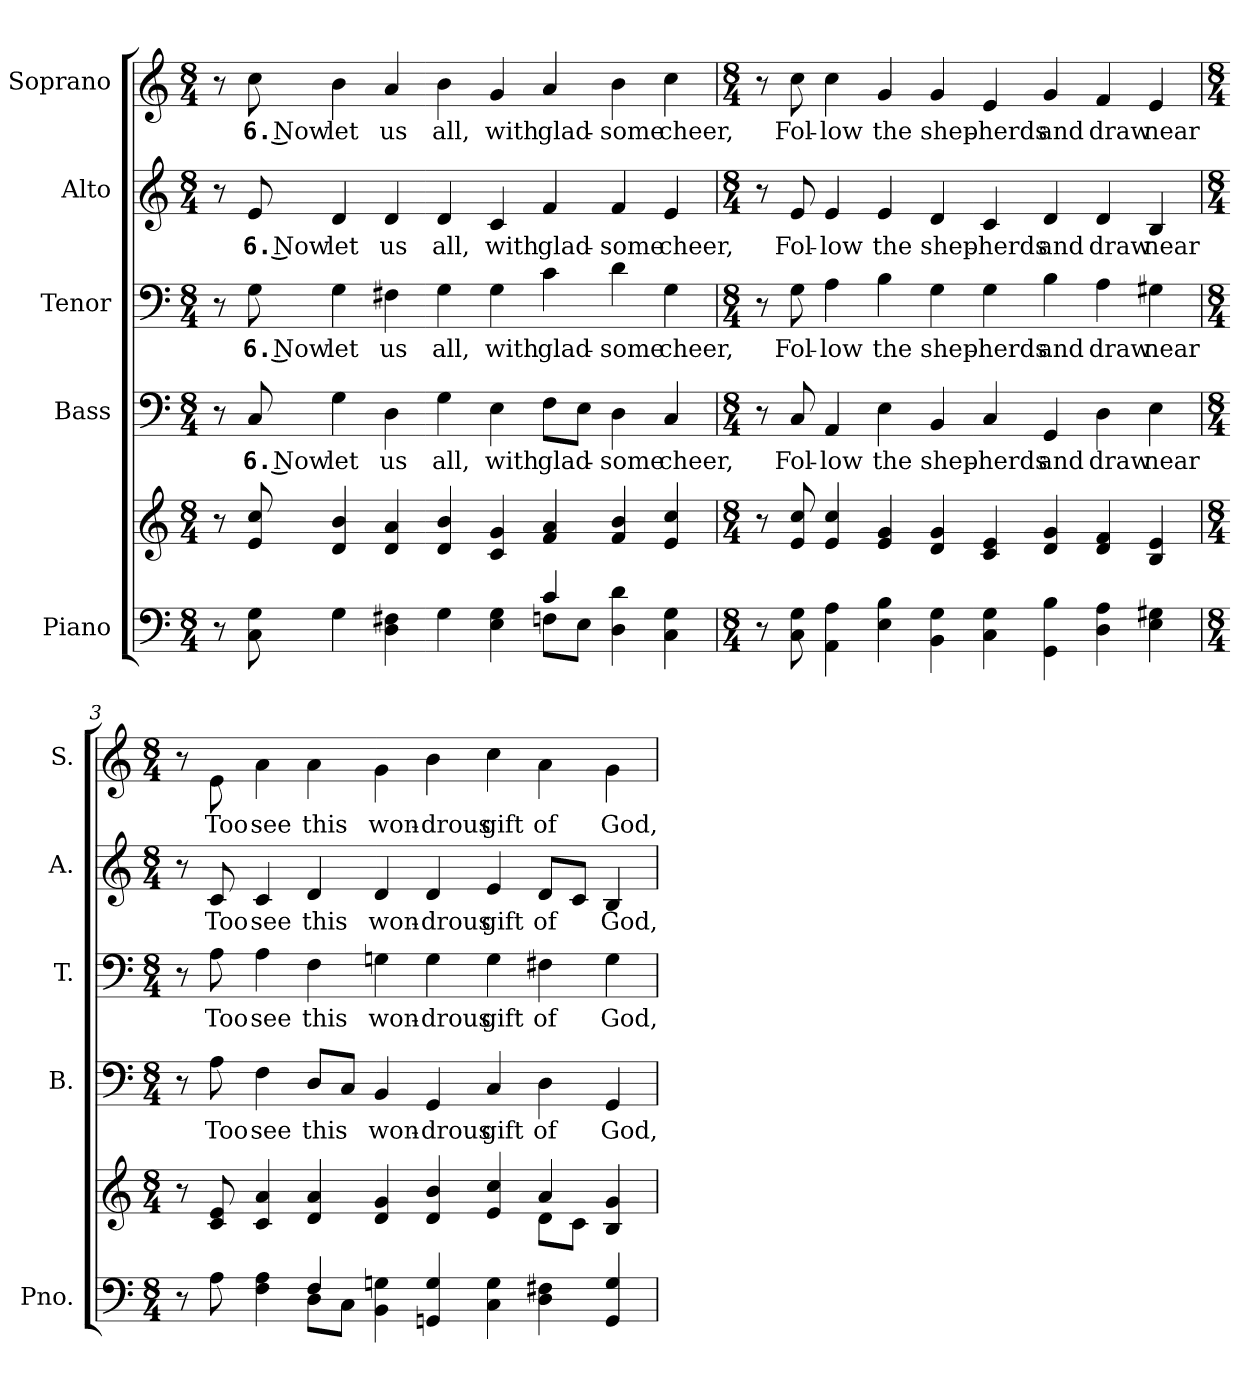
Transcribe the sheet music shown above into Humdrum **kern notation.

**kern	**kern	**kern	**text	**kern	**text	**kern	**text	**kern	**text
*part5	*part5	*part4	*part4	*part3	*part3	*part2	*part2	*part1	*part1
*staff6	*staff5	*staff4	*staff4	*staff3	*staff3	*staff2	*staff2	*staff1	*staff1
*I"Piano	*	*I"Bass	*	*I"Tenor	*	*I"Alto	*	*I"Soprano	*
*I'Pno.	*	*I'B.	*	*I'T.	*	*I'A.	*	*I'S.	*
!!LO:PB:g=z
*clefF4	*clefG2	*clefF4	*	*clefF4	*	*clefG2	*	*clefG2	*
*k[]	*k[]	*k[]	*	*k[]	*	*k[]	*	*k[]	*
*C:	*C:	*C:	*	*C:	*	*C:	*	*C:	*
*M8/4	*M8/4	*M8/4	*	*M8/4	*	*M8/4	*	*M8/4	*
*MM130	*MM130	*MM130	*	*MM130	*	*MM130	*	*MM130	*
=1	=1	=1	=1	=1	=1	=1	=1	=1	=1
*^	*	*	*	*	*	*	*	*	*
8r	1ryy	8r	8r	.	8r	.	8r	.	8r	.
!	!	!	!	!LO:LY:b:color=#000000	!	!	!	!	!	!
!	!	!	!	!	!	!LO:LY:b:color=#000000	!	!	!	!
!	!	!	!	!	!	!	!	!LO:LY:b:color=#000000	!	!
!	!	!	!	!	!	!	!	!	!	!LO:LY:b:color=#000000
8Ci\ 8Gi	.	8ei/ 8cci	8Ci/	6. Now	8Gi\	6. Now	8ei/	6. Now	8cci\	6. Now
!	!	!	!	!LO:LY:b:color=#000000	!	!	!	!	!	!
!	!	!	!	!	!	!LO:LY:b:color=#000000	!	!	!	!
!	!	!	!	!	!	!	!	!LO:LY:b:color=#000000	!	!
!	!	!	!	!	!	!	!	!	!	!LO:LY:b:color=#000000
4Gi\	.	4di/ 4bi	4Gi\	let	4Gi\	let	4di/	let	4bi\	let
!	!	!	!	!LO:LY:b:color=#000000	!	!	!	!	!	!
!	!	!	!	!	!	!LO:LY:b:color=#000000	!	!	!	!
!	!	!	!	!	!	!	!	!LO:LY:b:color=#000000	!	!
!	!	!	!	!	!	!	!	!	!	!LO:LY:b:color=#000000
4Di\ 4F#Xi	.	4di/ 4ai	4Di\	us	4F#Xi\	us	4di/	us	4ai/	us
!	!	!	!	!LO:LY:b:color=#000000	!	!	!	!	!	!
!	!	!	!	!	!	!LO:LY:b:color=#000000	!	!	!	!
!	!	!	!	!	!	!	!	!LO:LY:b:color=#000000	!	!
!	!	!	!	!	!	!	!	!	!	!LO:LY:b:color=#000000
4Gi\	.	4di/ 4bi	4Gi\	all,	4Gi\	all,	4di/	all,	4bi\	all,
!	!	!	!	!LO:LY:b:color=#000000	!	!	!	!	!	!
!	!	!	!	!	!	!LO:LY:b:color=#000000	!	!	!	!
!	!	!	!	!	!	!	!	!LO:LY:b:color=#000000	!	!
!	!	!	!	!	!	!	!	!	!	!LO:LY:b:color=#000000
4Ei\ 4Gi	4ryy	4ci/ 4gi	4Ei\	with	4Gi\	with	4ci/	with	4gi/	with
!	!	!	!	!LO:LY:b:color=#000000	!	!	!	!	!	!
!	!	!	!	!	!	!LO:LY:b:color=#000000	!	!	!	!
!	!	!	!	!	!	!	!	!LO:LY:b:color=#000000	!	!
!	!	!	!	!	!	!	!	!	!	!LO:LY:b:color=#000000
4ci/	8Fni\L	4fi/ 4ai	8Fi\L	glad-	4ci\	glad-	4fi/	glad-	4ai/	glad-
.	8Ei\J	.	8Ei\J	.	.	.	.	.	.	.
!	!	!	!	!LO:LY:b:color=#000000	!	!	!	!	!	!
!	!	!	!	!	!	!LO:LY:b:color=#000000	!	!	!	!
!	!	!	!	!	!	!	!	!LO:LY:b:color=#000000	!	!
!	!	!	!	!	!	!	!	!	!	!LO:LY:b:color=#000000
4Di\ 4di	2ryy	4fi/ 4bi	4Di\	-some	4di\	-some	4fi/	-some	4bi\	-some
!	!	!	!	!LO:LY:b:color=#000000	!	!	!	!	!	!
!	!	!	!	!	!	!LO:LY:b:color=#000000	!	!	!	!
!	!	!	!	!	!	!	!	!LO:LY:b:color=#000000	!	!
!	!	!	!	!	!	!	!	!	!	!LO:LY:b:color=#000000
4Ci\ 4Gi	.	4ei/ 4cci	4Ci/	cheer,	4Gi\	cheer,	4ei/	cheer,	4cci\	cheer,
*v	*v	*	*	*	*	*	*	*	*	*
!!LO:PB:g=z
=2	=2	=2	=2	=2	=2	=2	=2	=2	=2
*M8/4	*M8/4	*M8/4	*	*M8/4	*	*M8/4	*	*M8/4	*
8r	8r	8r	.	8r	.	8r	.	8r	.
!	!	!	!LO:LY:b:color=#000000	!	!	!	!	!	!
!	!	!	!	!	!LO:LY:b:color=#000000	!	!	!	!
!	!	!	!	!	!	!	!LO:LY:b:color=#000000	!	!
!	!	!	!	!	!	!	!	!	!LO:LY:b:color=#000000
8Ci\ 8Gi	8ei/ 8cci	8Ci/	Fol-	8Gi\	Fol-	8ei/	Fol-	8cci\	Fol-
!	!	!	!LO:LY:b:color=#000000	!	!	!	!	!	!
!	!	!	!	!	!LO:LY:b:color=#000000	!	!	!	!
!	!	!	!	!	!	!	!LO:LY:b:color=#000000	!	!
!	!	!	!	!	!	!	!	!	!LO:LY:b:color=#000000
4AAi\ 4Ai	4ei/ 4cci	4AAi/	-low	4Ai\	-low	4ei/	-low	4cci\	-low
!	!	!	!LO:LY:b:color=#000000	!	!	!	!	!	!
!	!	!	!	!	!LO:LY:b:color=#000000	!	!	!	!
!	!	!	!	!	!	!	!LO:LY:b:color=#000000	!	!
!	!	!	!	!	!	!	!	!	!LO:LY:b:color=#000000
4Ei\ 4Bi	4ei/ 4gi	4Ei\	the	4Bi\	the	4ei/	the	4gi/	the
!	!	!	!LO:LY:b:color=#000000	!	!	!	!	!	!
!	!	!	!	!	!LO:LY:b:color=#000000	!	!	!	!
!	!	!	!	!	!	!	!LO:LY:b:color=#000000	!	!
!	!	!	!	!	!	!	!	!	!LO:LY:b:color=#000000
4BBi\ 4Gi	4di/ 4gi	4BBi/	shep-	4Gi\	shep-	4di/	shep-	4gi/	shep-
!	!	!	!LO:LY:b:color=#000000	!	!	!	!	!	!
!	!	!	!	!	!LO:LY:b:color=#000000	!	!	!	!
!	!	!	!	!	!	!	!LO:LY:b:color=#000000	!	!
!	!	!	!	!	!	!	!	!	!LO:LY:b:color=#000000
4Ci\ 4Gi	4ci/ 4ei	4Ci/	-herds	4Gi\	-herds	4ci/	-herds	4ei/	-herds
!	!	!	!LO:LY:b:color=#000000	!	!	!	!	!	!
!	!	!	!	!	!LO:LY:b:color=#000000	!	!	!	!
!	!	!	!	!	!	!	!LO:LY:b:color=#000000	!	!
!	!	!	!	!	!	!	!	!	!LO:LY:b:color=#000000
4GGi\ 4Bi	4di/ 4gi	4GGi/	and	4Bi\	and	4di/	and	4gi/	and
!	!	!	!LO:LY:b:color=#000000	!	!	!	!	!	!
!	!	!	!	!	!LO:LY:b:color=#000000	!	!	!	!
!	!	!	!	!	!	!	!LO:LY:b:color=#000000	!	!
!	!	!	!	!	!	!	!	!	!LO:LY:b:color=#000000
4Di\ 4Ai	4di/ 4fi	4Di\	draw	4Ai\	draw	4di/	draw	4fi/	draw
!	!	!	!LO:LY:b:color=#000000	!	!	!	!	!	!
!	!	!	!	!	!LO:LY:b:color=#000000	!	!	!	!
!	!	!	!	!	!	!	!LO:LY:b:color=#000000	!	!
!	!	!	!	!	!	!	!	!	!LO:LY:b:color=#000000
4Ei\ 4G#Xi	4Bi/ 4ei	4Ei\	near	4G#Xi\	near	4Bi/	near	4ei/	near
!!LO:PB:g=z
=3	=3	=3	=3	=3	=3	=3	=3	=3	=3
*M8/4	*M8/4	*M8/4	*	*M8/4	*	*M8/4	*	*M8/4	*
*^	*^	*	*	*	*	*	*	*	*
8r	2ryy	8r	1ryy	8r	.	8r	.	8r	.	8r	.
!	!	!	!	!	!LO:LY:b:color=#000000	!	!	!	!	!	!
!	!	!	!	!	!	!	!LO:LY:b:color=#000000	!	!	!	!
!	!	!	!	!	!	!	!	!	!LO:LY:b:color=#000000	!	!
!	!	!	!	!	!	!	!	!	!	!	!LO:LY:b:color=#000000
8Ai\	.	8ci/ 8ei	.	8Ai\	Too	8Ai\	Too	8ci/	Too	8ei\	Too
!	!	!	!	!	!LO:LY:b:color=#000000	!	!	!	!	!	!
!	!	!	!	!	!	!	!LO:LY:b:color=#000000	!	!	!	!
!	!	!	!	!	!	!	!	!	!LO:LY:b:color=#000000	!	!
!	!	!	!	!	!	!	!	!	!	!	!LO:LY:b:color=#000000
4Fi\ 4Ai	.	4ci/ 4ai	.	4Fi\	see	4Ai\	see	4ci/	see	4ai\	see
!	!	!	!	!	!LO:LY:b:color=#000000	!	!	!	!	!	!
!	!	!	!	!	!	!	!LO:LY:b:color=#000000	!	!	!	!
!	!	!	!	!	!	!	!	!	!LO:LY:b:color=#000000	!	!
!	!	!	!	!	!	!	!	!	!	!	!LO:LY:b:color=#000000
4Fi/	8Di\L	4di/ 4ai	.	8Di/L	this	4Fi\	this	4di/	this	4ai\	this
.	8Ci\J	.	.	8Ci/J	.	.	.	.	.	.	.
!	!	!	!	!	!LO:LY:b:color=#000000	!	!	!	!	!	!
!	!	!	!	!	!	!	!LO:LY:b:color=#000000	!	!	!	!
!	!	!	!	!	!	!	!	!	!LO:LY:b:color=#000000	!	!
!	!	!	!	!	!	!	!	!	!	!	!LO:LY:b:color=#000000
4BBi\ 4Gni	4ryy	4di/ 4gi	.	4BBi/	won-	4Gni\	won-	4di/	won-	4gi\	won-
!	!	!	!	!	!LO:LY:b:color=#000000	!	!	!	!	!	!
!	!	!	!	!	!	!	!LO:LY:b:color=#000000	!	!	!	!
!	!	!	!	!	!	!	!	!	!LO:LY:b:color=#000000	!	!
!	!	!	!	!	!	!	!	!	!	!	!LO:LY:b:color=#000000
4GGni/ 4Gi	1ryy	4di/ 4bi	2ryy	4GGi/	-drous	4Gi\	-drous	4di/	-drous	4bi\	-drous
!	!	!	!	!	!LO:LY:b:color=#000000	!	!	!	!	!	!
!	!	!	!	!	!	!	!LO:LY:b:color=#000000	!	!	!	!
!	!	!	!	!	!	!	!	!	!LO:LY:b:color=#000000	!	!
!	!	!	!	!	!	!	!	!	!	!	!LO:LY:b:color=#000000
4Ci\ 4Gi	.	4ei/ 4cci	.	4Ci/	gift	4Gi\	gift	4ei/	gift	4cci\	gift
!	!	!	!	!	!LO:LY:b:color=#000000	!	!	!	!	!	!
!	!	!	!	!	!	!	!LO:LY:b:color=#000000	!	!	!	!
!	!	!	!	!	!	!	!	!	!LO:LY:b:color=#000000	!	!
!	!	!	!	!	!	!	!	!	!	!	!LO:LY:b:color=#000000
4Di\ 4F#Xi	.	4ai/	8di\L	4Di\	of	4F#Xi\	of	8di/L	of	4ai\	of
.	.	.	8ci\J	.	.	.	.	8ci/J	.	.	.
!	!	!	!	!	!LO:LY:b:color=#000000	!	!	!	!	!	!
!	!	!	!	!	!	!	!LO:LY:b:color=#000000	!	!	!	!
!	!	!	!	!	!	!	!	!	!LO:LY:b:color=#000000	!	!
!	!	!	!	!	!	!	!	!	!	!	!LO:LY:b:color=#000000
4GGi/ 4Gi	.	4Bi/ 4gi	4ryy	4GGi/	God,	4Gi\	God,	4Bi/	God,	4gi\	God,
*v	*v	*	*	*	*	*	*	*	*	*	*
*	*v	*v	*	*	*	*	*	*	*	*
=	=	=	=	=	=	=	=	=	=
*-	*-	*-	*-	*-	*-	*-	*-	*-	*-
